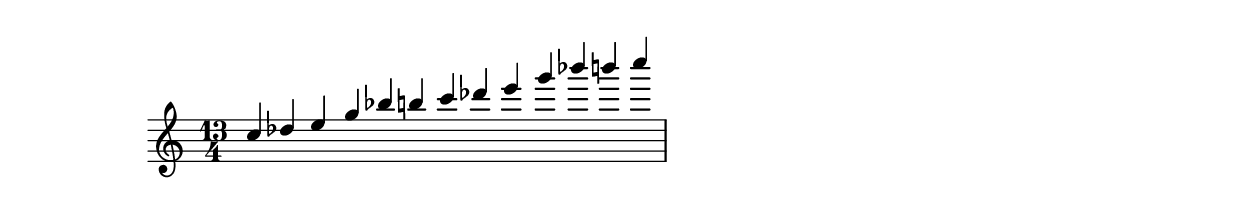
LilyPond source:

\version "2.18.2" \score { \new Staff << \new Voice { \set midiInstrument = #"piano" \voiceOne
 \key c \major \time 13/4
\override Voice.TextScript.font-size = #-4
 { c'' des'' e'' g'' bes'' b'' c''' des''' e''' g''' bes''' b''' c''''  } 
 } >> \layout { } \midi { \context { \Staff \remove "Staff_performer" }
\context { \Voice \consists "Staff_performer" } \tempo 2 = 60 } }
\paper{oddHeaderMarkup = ##f oddFooterMarkup = ##f}
